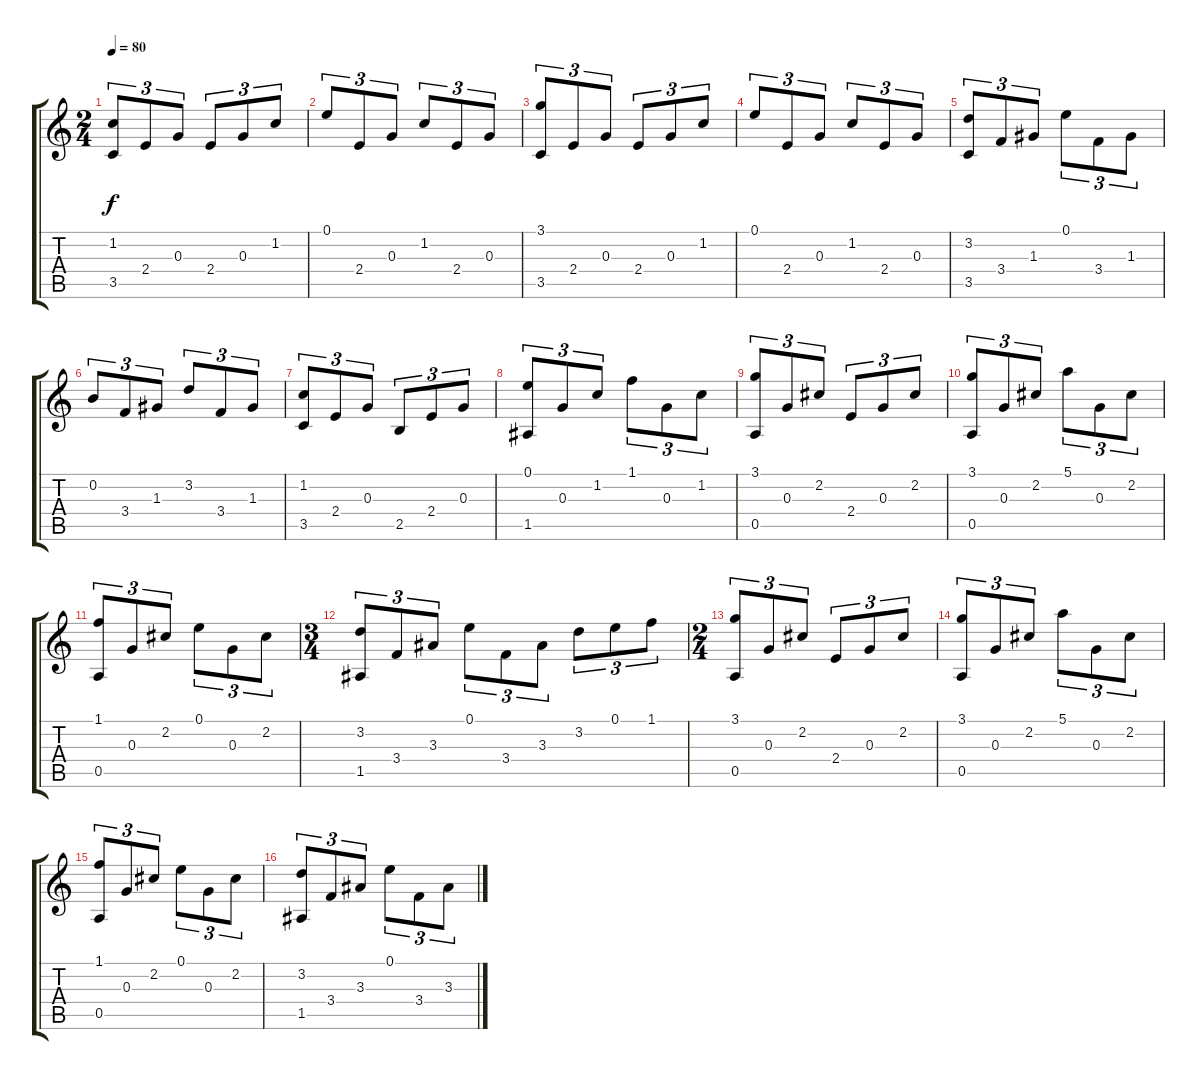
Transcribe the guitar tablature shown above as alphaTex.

\track "" {instrument acousticguitarsteel}
\staff {score tabs}
\tuning (E4 B3 G3 D3 A2 E2) {hide}
\ts (2 4)
\tempo 80
\clef g2
\ks c
(1.2 3.5).8{tu (3 2) dy f} 2.4.8{tu (3 2)} 0.3.8{tu (3 2)} 2.4.8{tu (3 2)} 0.3.8{tu (3 2)} 1.2.8{tu (3 2)} |
0.1.8{tu (3 2)} 2.4.8{tu (3 2)} 0.3.8{tu (3 2)} 1.2.8{tu (3 2)} 2.4.8{tu (3 2)} 0.3.8{tu (3 2)} |
(3.1 3.5).8{tu (3 2)} 2.4.8{tu (3 2)} 0.3.8{tu (3 2)} 2.4.8{tu (3 2)} 0.3.8{tu (3 2)} 1.2.8{tu (3 2)} |
0.1.8{tu (3 2)} 2.4.8{tu (3 2)} 0.3.8{tu (3 2)} 1.2.8{tu (3 2)} 2.4.8{tu (3 2)} 0.3.8{tu (3 2)} |
(3.2 3.5).8{tu (3 2)} 3.4.8{tu (3 2)} 1.3.8{tu (3 2)} 0.1.8{tu (3 2)} 3.4.8{tu (3 2)} 1.3.8{tu (3 2)} |
0.2.8{tu (3 2)} 3.4.8{tu (3 2)} 1.3.8{tu (3 2)} 3.2.8{tu (3 2)} 3.4.8{tu (3 2)} 1.3.8{tu (3 2)} |
(1.2 3.5).8{tu (3 2)} 2.4.8{tu (3 2)} 0.3.8{tu (3 2)} 2.5.8{tu (3 2)} 2.4.8{tu (3 2)} 0.3.8{tu (3 2)} |
(0.1 1.5).8{tu (3 2)} 0.3.8{tu (3 2)} 1.2.8{tu (3 2)} 1.1.8{tu (3 2)} 0.3.8{tu (3 2)} 1.2.8{tu (3 2)} |
(3.1 0.5).8{tu (3 2)} 0.3.8{tu (3 2)} 2.2.8{tu (3 2)} 2.4.8{tu (3 2)} 0.3.8{tu (3 2)} 2.2.8{tu (3 2)} |
(3.1 0.5).8{tu (3 2)} 0.3.8{tu (3 2)} 2.2.8{tu (3 2)} 5.1.8{tu (3 2)} 0.3.8{tu (3 2)} 2.2.8{tu (3 2)} |
(1.1 0.5).8{tu (3 2)} 0.3.8{tu (3 2)} 2.2.8{tu (3 2)} 0.1.8{tu (3 2)} 0.3.8{tu (3 2)} 2.2.8{tu (3 2)} |
\ts (3 4)
(3.2 1.5).8{tu (3 2)} 3.4.8{tu (3 2)} 3.3.8{tu (3 2)} 0.1.8{tu (3 2)} 3.4.8{tu (3 2)} 3.3.8{tu (3 2)} 3.2.8{tu (3 2)} 0.1.8{tu (3 2)} 1.1.8{tu (3 2)} |
\ts (2 4)
(3.1 0.5).8{tu (3 2)} 0.3.8{tu (3 2)} 2.2.8{tu (3 2)} 2.4.8{tu (3 2)} 0.3.8{tu (3 2)} 2.2.8{tu (3 2)} |
(3.1 0.5).8{tu (3 2)} 0.3.8{tu (3 2)} 2.2.8{tu (3 2)} 5.1.8{tu (3 2)} 0.3.8{tu (3 2)} 2.2.8{tu (3 2)} |
(1.1 0.5).8{tu (3 2)} 0.3.8{tu (3 2)} 2.2.8{tu (3 2)} 0.1.8{tu (3 2)} 0.3.8{tu (3 2)} 2.2.8{tu (3 2)} |
(3.2 1.5).8{tu (3 2)} 3.4.8{tu (3 2)} 3.3.8{tu (3 2)} 0.1.8{tu (3 2)} 3.4.8{tu (3 2)} 3.3.8{tu (3 2)}
